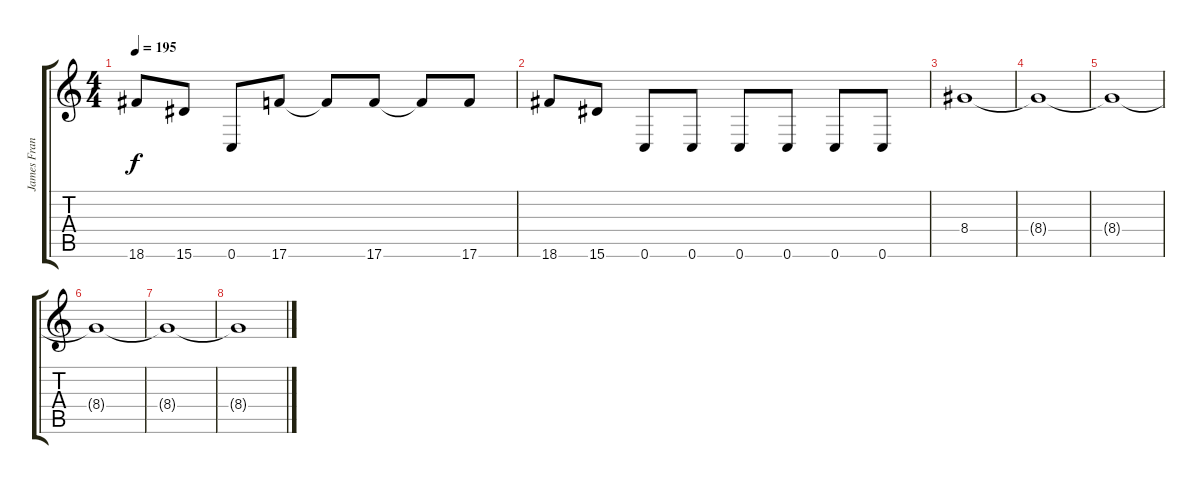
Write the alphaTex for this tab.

\track ("James Frantic Guitar" "James Fran") {instrument distortionguitar}
\staff {score tabs}
\tuning (D4 A3 F3 C3 G2 C2) {hide}
\ts (4 4)
\tempo 195
\clef g2
\ks c
18.6.8{dy f volume 12 instrument distortionguitar} 15.6.8 0.6.8 17.6.8 17.6{t}.8 17.6.8 17.6{t}.8 17.6.8 |
18.6.8 15.6.8 0.6.8 0.6.8 0.6.8 0.6.8 0.6.8 0.6.8 |
8.4.1{volume 16 instrument applause} |
8.4{t}.1 |
8.4{t}.1 |
8.4{t}.1 |
8.4{t}.1 |
8.4{t}.1
